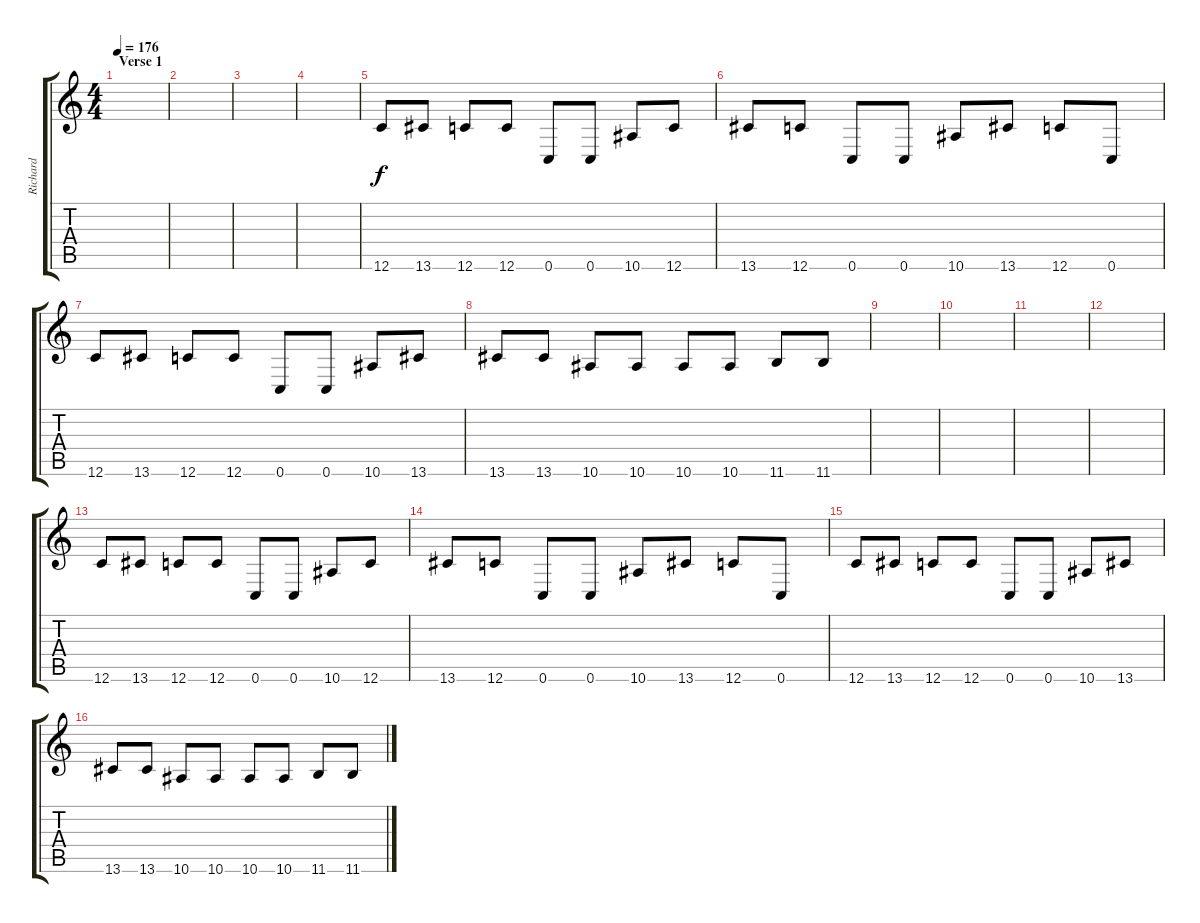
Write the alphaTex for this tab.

\track ("Richard" "Richard") {instrument distortionguitar}
\staff {score tabs}
\tuning (D4 A3 F3 C3 G2 C2) {hide}
\ts (4 4)
\section ("" "Verse 1")
\tempo 176
\clef g2
\ks c
|
|
|
|
12.6.8 13.6.8 12.6.8 12.6.8 0.6.8 0.6.8 10.6.8 12.6.8 |
13.6.8 12.6.8 0.6.8 0.6.8 10.6.8 13.6.8 12.6.8 0.6.8 |
12.6.8 13.6.8 12.6.8 12.6.8 0.6.8 0.6.8 10.6.8 13.6.8 |
13.6.8 13.6.8 10.6.8 10.6.8 10.6.8 10.6.8 11.6.8 11.6.8 |
|
|
|
|
12.6.8 13.6.8 12.6.8 12.6.8 0.6.8 0.6.8 10.6.8 12.6.8 |
13.6.8 12.6.8 0.6.8 0.6.8 10.6.8 13.6.8 12.6.8 0.6.8 |
12.6.8 13.6.8 12.6.8 12.6.8 0.6.8 0.6.8 10.6.8 13.6.8 |
13.6.8 13.6.8 10.6.8 10.6.8 10.6.8 10.6.8 11.6.8 11.6.8
